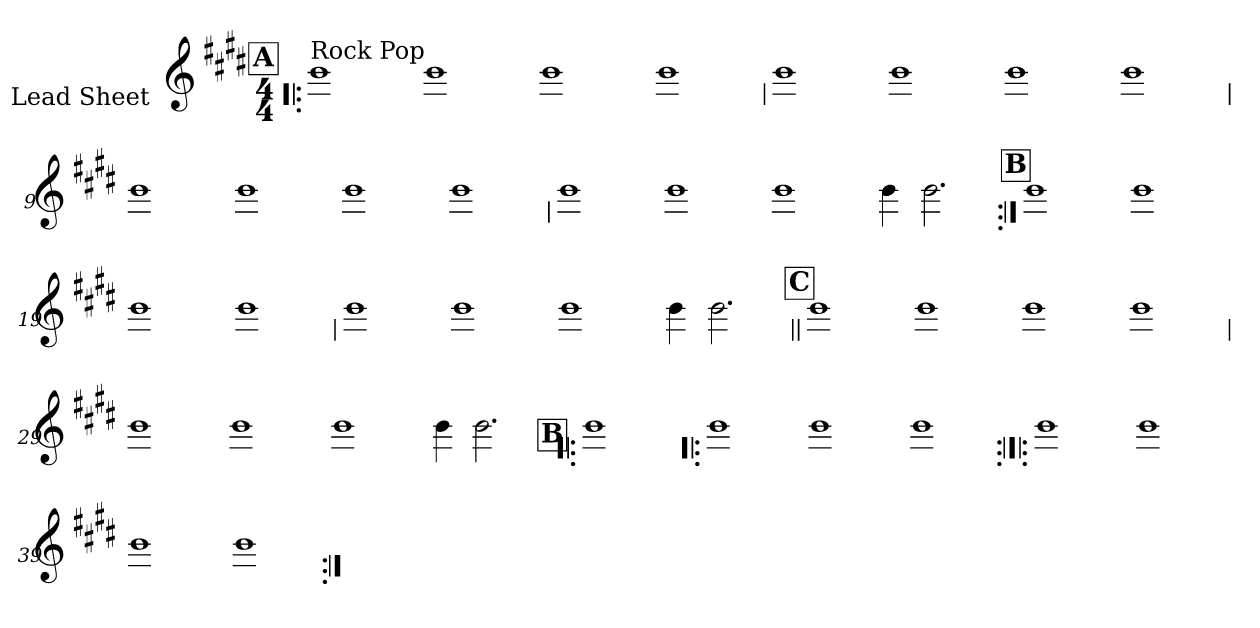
**kern
*part1
*staff1
*I"Lead Sheet
*stria0
*clefG2
*k[f#c#g#d#]
*E:
*M4/4
*MM150
!!LO:REH:place=s1:a:t=A
=1!|:
!LO:TX:a:t=Rock Pop
1b
=2-
1b
=3-
1b
=4-
1b
!!LO:LB:g=z
=5
1b
=6-
1b
=7-
1b
=8-
1b
!!LO:LB:g=z
=9
1b
=10-
1b
=11-
1b
=12-
1b
!!LO:LB:g=z
=13
1b
=14-
1b
=15-
1b
=16-
4b
2.b
!!LO:LB:g=z
!!LO:REH:place=s1:a:t=B
=17:|!
1b
=18-
1b
=19-
1b
=20-
1b
!!LO:LB:g=z
=21
1b
=22-
1b
=23-
1b
=24-
4b
2.b
!!LO:LB:g=z
!!LO:REH:place=s1:a:t=C
=25||
1b
=26-
1b
=27-
1b
=28-
1b
!!LO:LB:g=z
=29
1b
=30-
1b
=31-
1b
=32-
4b
2.b
!!LO:LB:g=z
!!LO:REH:place=s1:a:t=B
=33|!:
1b
=34-
1b
=35-
1b
=36-
1b
!!LO:LB:g=z
=37:|!|:
1b
=38-
1b
=39-
1b
=40-
1b
=:|!
*-
